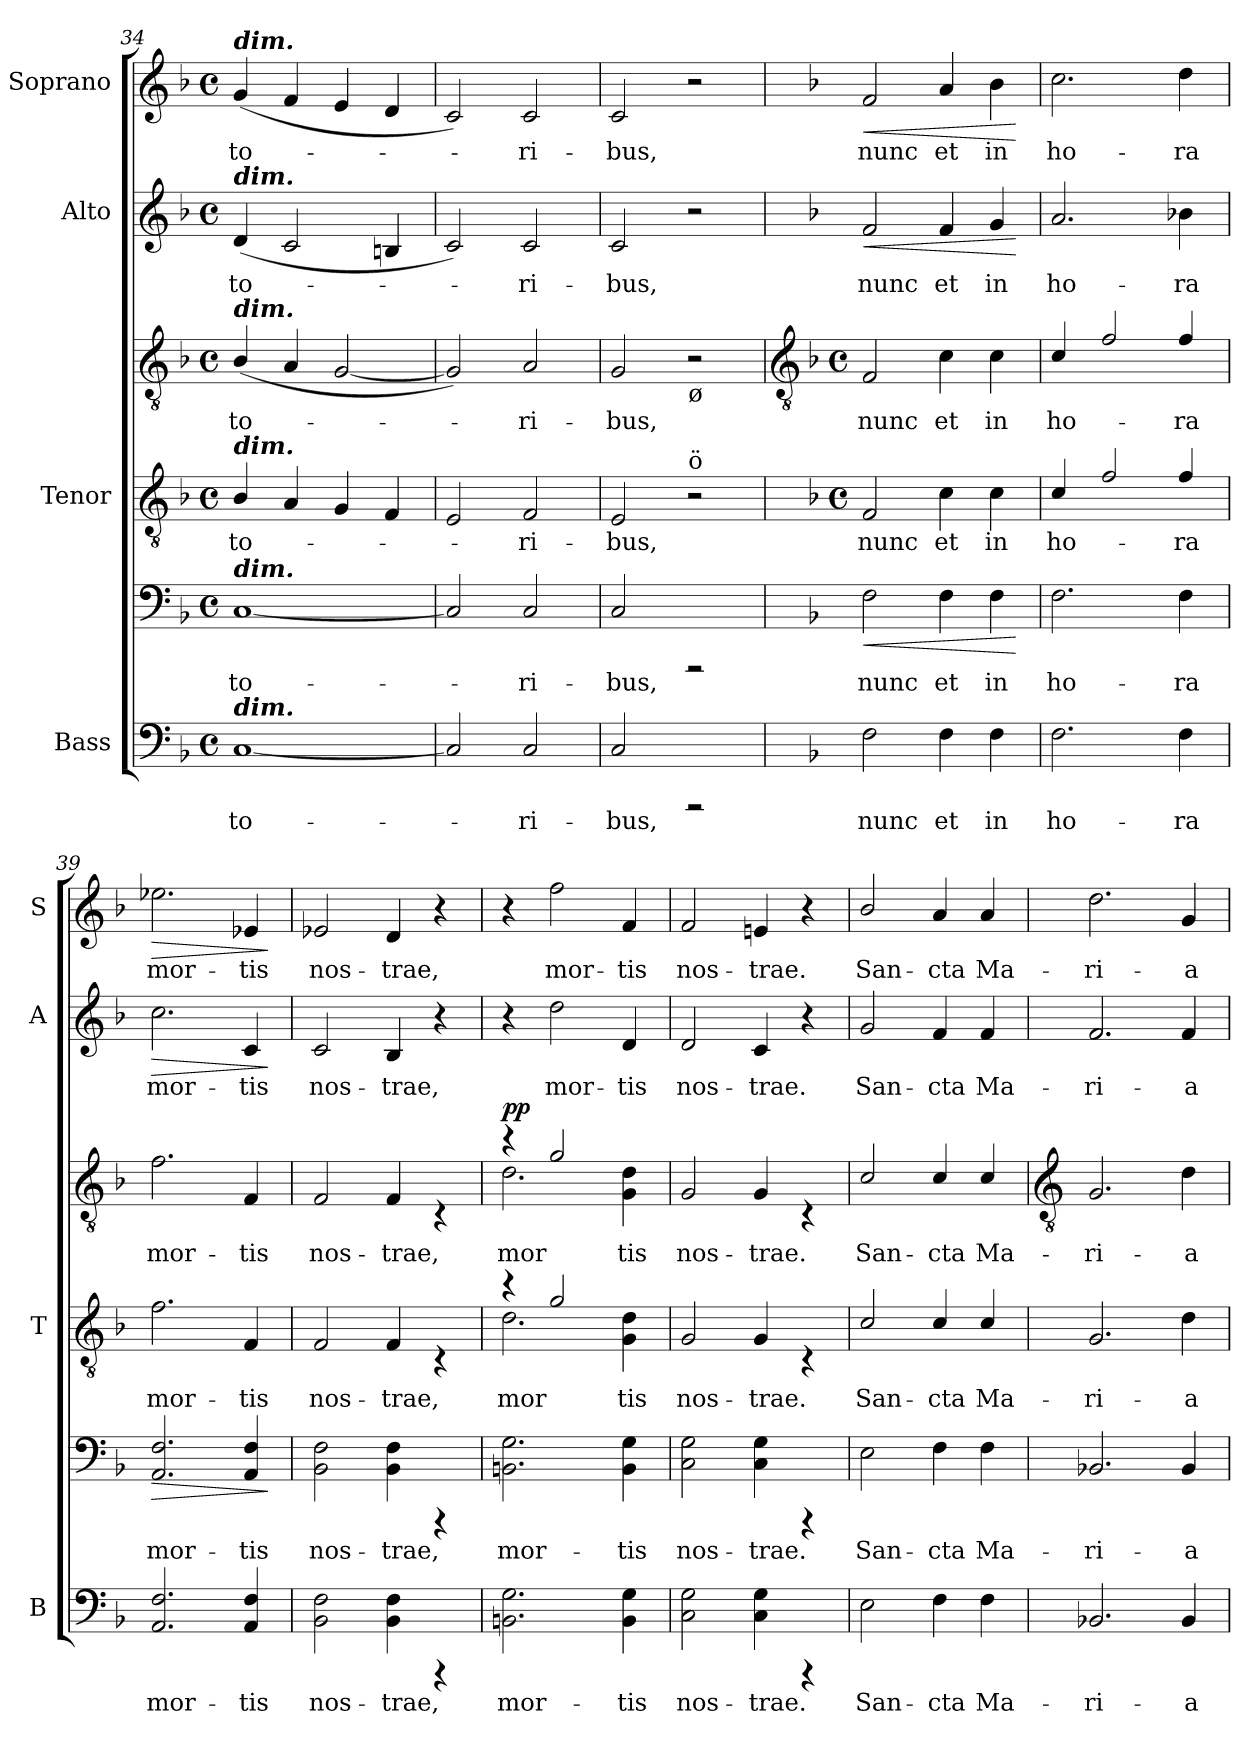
**kern	**text	**kern	**text	**dynam	**kern	**text	**kern	**text	**dynam	**kern	**text	**dynam	**kern	**text	**dynam
*part4	*part4	*part4	*part4	*part4	*part3	*part3	*part3	*part3	*part3	*part2	*part2	*part2	*part1	*part1	*part1
*staff6	*staff6	*staff5	*staff5	*staff5/6	*staff4	*staff4	*staff3	*staff3	*staff3/4	*staff2	*staff2	*staff2	*staff1	*staff1	*staff1
*I"Bass	*	*	*	*	*I"Tenor	*	*	*	*	*I"Alto	*	*	*I"Soprano	*	*
*I'B	*	*	*	*	*I'T	*	*	*	*	*I'A	*	*	*I'S	*	*
*clefF4	*	*clefF4	*	*	*clefGv2	*	*clefGv2	*	*	*clefG2	*	*	*clefG2	*	*
*k[b-]	*	*k[b-]	*	*	*k[b-]	*	*k[b-]	*	*	*k[b-]	*	*	*k[b-]	*	*
*F:	*	*F:	*	*	*F:	*	*F:	*	*	*F:	*	*	*F:	*	*
*M4/4	*	*M4/4	*	*	*M4/4	*	*M4/4	*	*	*M4/4	*	*	*M4/4	*	*
*met(c)	*	*met(c)	*	*	*met(c)	*	*met(c)	*	*	*met(c)	*	*	*met(c)	*	*
=34	=34	=34	=34	=34	=34	=34	=34	=34	=34	=34	=34	=34	=34	=34	=34
!	!	!	!	!	!	!	!	!	!	!	!	!	!LO:TX:a:Bi:t=dim.	!	!
!	!	!	!	!	!	!	!	!	!	!LO:TX:a:Bi:t=dim.	!	!	!	!	!
!	!	!	!	!	!	!	!LO:TX:a:Bi:t=dim.	!	!	!	!	!	!	!	!
!	!	!	!	!	!LO:TX:a:Bi:t=dim.	!	!	!	!	!	!	!	!	!	!
!	!	!LO:TX:a:Bi:t=dim.	!	!	!	!	!	!	!	!	!	!	!	!	!
!LO:TX:a:Bi:t=dim.	!	!	!	!	!	!	!	!	!	!	!	!	!	!	!
!	!LO:LY:b	!	!LO:LY:b	!	!	!LO:LY:b	!	!LO:LY:b	!	!	!LO:LY:b	!	!	!LO:LY:b	!
[1C	-to-	[1C	-to-	.	4B-/	to-	(<4B-/	to-	.	(<4d	to-	.	(<4g	to-	.
.	.	.	.	.	4A	.	4A	.	.	2c	.	.	4f	.	.
.	.	.	.	.	4G	.	[2G	.	.	.	.	.	4e	.	.
.	.	.	.	.	4F	.	.	.	.	4Bn	.	.	4d	.	.
=35	=35	=35	=35	=35	=35	=35	=35	=35	=35	=35	=35	=35	=35	=35	=35
2C]	.	2C]	.	.	2E	.	2G])	.	.	2c)	.	.	2c)	.	.
!	!LO:LY:b	!	!LO:LY:b	!	!	!LO:LY:b	!	!LO:LY:b	!	!	!LO:LY:b	!	!	!LO:LY:b	!
2C	ri-	2C	ri-	.	2F	-ri-	2A	ri-	.	2c	ri-	.	2c	ri-	.
=36	=36	=36	=36	=36	=36	=36	=36	=36	=36	=36	=36	=36	=36	=36	=36
!	!LO:LY:b	!	!LO:LY:b	!	!	!LO:LY:b	!	!LO:LY:b	!	!	!LO:LY:b	!	!	!LO:LY:b	!
2C	-bus,	2C	-bus,	.	2E	bus,	2G	-bus,	.	2c	-bus,	.	2c	-bus,	.
!	!	!	!	!	!	!	!LO:TX:b:t=ø	!	!	!	!	!	!	!	!
!	!	!	!	!	!LO:TX:a:t=ö	!	!	!	!	!	!	!	!	!	!
2rFFF	.	2rFFF	.	.	2r	.	2r	.	.	2r	.	.	2r	.	.
!!LO:LB:g=z
=37	=37	=37	=37	=37	=37	=37	=37	=37	=37	=37	=37	=37	=37	=37	=37
*	*	*	*	*	*	*	*clefGv2	*	*	*	*	*	*	*	*
*	*	*	*	*	*k[b-]	*	*k[b-]	*	*	*	*	*	*	*	*
*	*	*	*	*	*F:	*	*F:	*	*	*	*	*	*	*	*
*	*	*	*	*	*M4/4	*	*M4/4	*	*	*	*	*	*	*	*
*	*	*	*	*	*met(c)	*	*met(c)	*	*	*	*	*	*	*	*
!	!LO:LY:b	!	!LO:LY:b	!LO:HP:b	!	!LO:LY:b	!	!LO:LY:b	!LO:HP:b	!	!LO:LY:b	!LO:HP:b	!	!LO:LY:b	!LO:HP:b
*	*	*	*	*	*^	*	*^	*	*	*	*	*	*	*	*
2F	nunc	2F	nunc	<	2F	1ryy	nunc	2F	1ryy	nunc	<	2f	nunc	<	2f	nunc	<
!	!LO:LY:b	!	!LO:LY:b	!	!	!	!LO:LY:b	!	!	!LO:LY:b	!	!	!LO:LY:b	!	!	!LO:LY:b	!
4F	et	4F	et	.	4c	.	et	4c	.	et	.	4f	et	.	4a	et	.
!	!LO:LY:b	!	!LO:LY:b	!	!	!	!LO:LY:b	!	!	!LO:LY:b	!	!	!LO:LY:b	!	!	!LO:LY:b	!
4F	in	4F	in	.	4c	.	in	4c	.	in	.	4g	in	.	4b-	in	.
*	*	*	*	*	*v	*v	*	*	*	*	*	*	*	*	*	*	*
*	*	*	*	*	*	*	*v	*v	*	*	*	*	*	*	*	*
.	.	.	.	[	.	.	.	.	[	.	.	[	.	.	[
=38	=38	=38	=38	=38	=38	=38	=38	=38	=38	=38	=38	=38	=38	=38	=38
!	!LO:LY:b	!	!LO:LY:b	!	!	!LO:LY:b	!	!LO:LY:b	!	!	!LO:LY:b	!	!	!LO:LY:b	!
*	*	*	*	*	*^	*	*^	*	*	*	*	*	*	*	*
2.F	ho-	2.F	ho-	.	4c	1ryy	ho-	4c	1ryy	ho-	.	2.a	ho-	.	2.cc	ho-	.
.	.	.	.	.	2f	.	.	2f	.	.	.	.	.	.	.	.	.
!	!LO:LY:b	!	!LO:LY:b	!	!	!	!LO:LY:b	!	!	!LO:LY:b	!	!	!LO:LY:b	!	!	!LO:LY:b	!
4F	-ra	4F	-ra	.	4f	.	-ra	4f	.	-ra	.	4b-X	-ra	.	4dd	-ra	.
=39	=39	=39	=39	=39	=39	=39	=39	=39	=39	=39	=39	=39	=39	=39	=39	=39	=39
!	!LO:LY:b	!	!LO:LY:b	!LO:HP:b	!	!	!LO:LY:b	!	!	!LO:LY:b	!LO:HP:b	!	!LO:LY:b	!LO:HP:b	!	!LO:LY:b	!LO:HP:b
2.AA 2.F	mor-	2.AA 2.F	mor-	>	2.f	1ryy	mor-	2.f	1ryy	mor-	>	2.cc	mor-	>	2.ee-X	mor-	>
!	!LO:LY:b	!	!LO:LY:b	!	!	!	!LO:LY:b	!	!	!LO:LY:b	!	!	!LO:LY:b	!	!	!LO:LY:b	!
4AA 4F	-tis	4AA 4F	-tis	.	4F	.	-tis	4F	.	-tis	.	4c	-tis	.	4e-X	-tis	.
*	*	*	*	*	*v	*v	*	*	*	*	*	*	*	*	*	*	*
*	*	*	*	*	*	*	*v	*v	*	*	*	*	*	*	*	*
.	.	.	.	]	.	.	.	.	]	.	.	]	.	.	]
=40	=40	=40	=40	=40	=40	=40	=40	=40	=40	=40	=40	=40	=40	=40	=40
!	!LO:LY:b	!	!LO:LY:b	!	!	!LO:LY:b	!	!LO:LY:b	!	!	!LO:LY:b	!	!	!LO:LY:b	!
*	*	*	*	*	*^	*	*^	*	*	*	*	*	*	*	*
2BB- 2F	nos-	2BB- 2F	nos-	.	2F	1ryy	nos-	2F	1ryy	nos-	.	2c	nos-	.	2e-X	nos-	.
!	!LO:LY:b	!	!LO:LY:b	!	!	!	!LO:LY:b	!	!	!LO:LY:b	!	!	!LO:LY:b	!	!	!LO:LY:b	!
4BB- 4F	-trae,	4BB- 4F	-trae,	.	4F	.	-trae,	4F	.	-trae,	.	4B-	-trae,	.	4d	-trae,	.
4rFFF	.	4rFFF	.	.	4rBB	.	.	4rBB	.	.	.	4r	.	.	4r	.	.
=41	=41	=41	=41	=41	=41	=41	=41	=41	=41	=41	=41	=41	=41	=41	=41	=41	=41
!	!LO:LY:b	!	!LO:LY:b	!	!	!	!LO:LY:b	!	!	!LO:LY:b	!LO:DY:b=2	!	!	!	!	!	!
!	!	!	!	!	!	!	!	!	!	!	!LO:DY:n=1:b	!	!	!	!	!	!
2.BBn 2.G	mor-	2.BBn 2.G	mor-	.	4r	2.d\	mor-	4r	2.d\	mor-	p p	4r	.	.	4r	.	.
!	!	!	!	!	!	!	!	!	!	!	!	!	!LO:LY:b	!	!	!LO:LY:b	!
.	.	.	.	.	2g/	.	.	2g/	.	.	.	2dd	mor-	.	2ff	mor-	.
!	!LO:LY:b	!	!LO:LY:b	!	!	!	!LO:LY:b	!	!	!LO:LY:b	!	!	!LO:LY:b	!	!	!LO:LY:b	!
4BB 4G	-tis	4BB 4G	-tis	.	4G 4d	4ryy	tis	4G 4d	4ryy	tis	.	4d	-tis	.	4f	-tis	.
=42	=42	=42	=42	=42	=42	=42	=42	=42	=42	=42	=42	=42	=42	=42	=42	=42	=42
!	!LO:LY:b	!	!LO:LY:b	!	!	!	!LO:LY:b	!	!	!LO:LY:b	!	!	!LO:LY:b	!	!	!LO:LY:b	!
2C 2G	nos-	2C 2G	nos-	.	2G	1ryy	-nos-	2G	1ryy	-nos-	.	2d	nos-	.	2f	nos-	.
!	!LO:LY:b	!	!LO:LY:b	!	!	!	!LO:LY:b	!	!	!LO:LY:b	!	!	!LO:LY:b	!	!	!LO:LY:b	!
4C 4G	-trae.	4C 4G	-trae.	.	4G	.	-trae.	4G	.	-trae.	.	4c	-trae.	.	4en	-trae.	.
4rFFF	.	4rFFF	.	.	4rBB	.	.	4rBB	.	.	.	4r	.	.	4r	.	.
=43	=43	=43	=43	=43	=43	=43	=43	=43	=43	=43	=43	=43	=43	=43	=43	=43	=43
!	!LO:LY:b	!	!LO:LY:b	!	!	!	!LO:LY:b	!	!	!LO:LY:b	!	!	!LO:LY:b	!	!	!LO:LY:b	!
2E	San-	2E	San-	.	2c	1ryy	San-	2c	1ryy	San-	.	2g	San-	.	2b-/	San-	.
!	!LO:LY:b	!	!LO:LY:b	!	!	!	!LO:LY:b	!	!	!LO:LY:b	!	!	!LO:LY:b	!	!	!LO:LY:b	!
4F	-cta	4F	-cta	.	4c	.	-cta	4c	.	-cta	.	4f	-cta	.	4a	-cta	.
!	!LO:LY:b	!	!LO:LY:b	!	!	!	!LO:LY:b	!	!	!LO:LY:b	!	!	!LO:LY:b	!	!	!LO:LY:b	!
4F	Ma-	4F	Ma-	.	4c	.	Ma-	4c	.	Ma-	.	4f	Ma-	.	4a	Ma-	.
*	*	*	*	*	*v	*v	*	*	*	*	*	*	*	*	*	*	*
*	*	*	*	*	*	*	*v	*v	*	*	*	*	*	*	*	*
!!LO:LB:g=z
=44	=44	=44	=44	=44	=44	=44	=44	=44	=44	=44	=44	=44	=44	=44	=44
*	*	*	*	*	*	*	*clefGv2	*	*	*	*	*	*	*	*
!	!LO:LY:b	!	!LO:LY:b	!	!	!LO:LY:b	!	!LO:LY:b	!	!	!LO:LY:b	!	!	!LO:LY:b	!
2.BB-X	-ri-	2.BB-X	-ri-	.	2.G	-ri-	2.G	-ri-	.	2.f	-ri-	.	2.dd	-ri-	.
!	!LO:LY:b	!	!LO:LY:b	!	!	!LO:LY:b	!	!LO:LY:b	!	!	!LO:LY:b	!	!	!LO:LY:b	!
4BB-	-a	4BB-	-a	.	4d	-a	4d	-a	.	4f	-a	.	4g	-a	.
=	=	=	=	=	=	=	=	=	=	=	=	=	=	=	=
*-	*-	*-	*-	*-	*-	*-	*-	*-	*-	*-	*-	*-	*-	*-	*-
